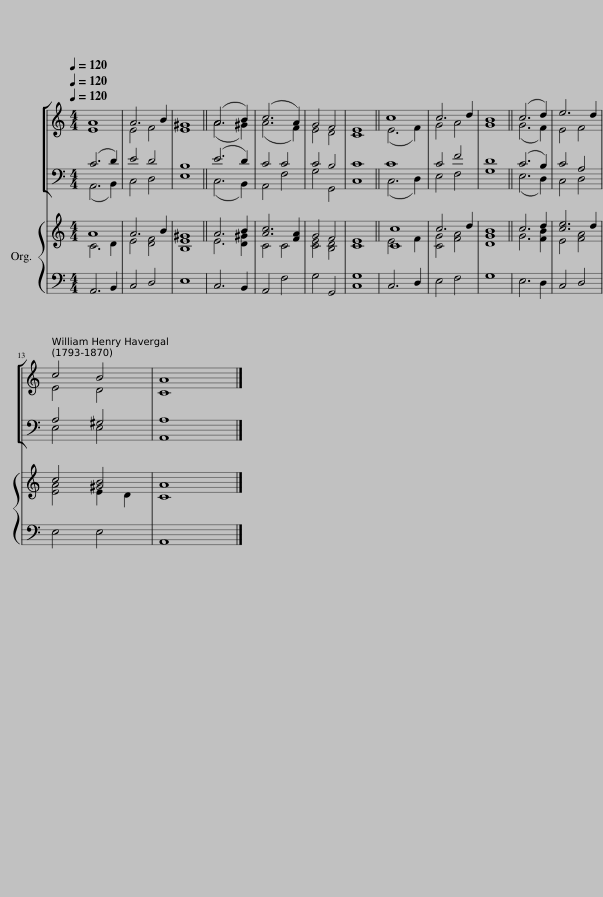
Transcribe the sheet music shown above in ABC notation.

X:1
%%score [ ( 1 2 ) ( 3 4 ) ] { ( 5 6 ) | 7 }
L:1/8
Q:1/4=120
M:4/4
I:linebreak $
K:C
V:1 treble
V:2 treble
V:3 bass
V:4 bass
V:5 treble
V:6 treble
V:7 bass
V:1
 A8 | A6 B2 | ^G8 || (A6 B2) | (c6 A2) | %5
 G4 F4 | E8 || c8 | c6 d2 | B8 || %10
 (c6 d2) | e6 d2 |$ c4 B4 | A8 |] %14
V:2
 E8 | E4 F4 | E8 || (A6 ^G2) | (A6 F2) | %5
 E4 D4 | C8 || (E6 F2) | G4 A4 | G8 || %10
 (G6 F2) | E4 F4 |$ E4 D4 | C8 |] %14
V:3
 (C6 D2) | E4 D4 | B,8 || (E6 D2) | C4 C4 | %5
 C4 B,4 | C8 || C8 | C4 F4 | D8 || %10
 (C6 B,2) | C4 A,4 |$ A,4 ^G,4 | A,8 |] %14
V:4
 (A,,6 B,,2) | C,4 D,4 | E,8 || (C,6 B,,2) | A,,4 F,4 | %5
 G,4 G,,4 | C,8 || (C,6 D,2) | E,4 F,4 | G,8 || %10
 (E,6 D,2) | C,4 D,4 |$ E,4 E,4 | A,,8 |] %14
V:5
 A8 | A6 B2 | ^G8 || A6 B2 | [Ac]6 [FA]2 | %5
 G4 F4 | E8 || [Cc]8 | c6 d2 | B8 || %10
 c6 d2 | [ce]6 d2 |$ c4 [^GB]4 | A8 |] %14
V:6
 C6 D2 | E4 [DF]4 | [B,E]8 || E6 [D^G]2 | C4 C4 | %5
 [CE]4 [B,D]4 | C8 || E6 F2 | [CG]4 [FA]4 | [DG]8 || %10
 G6 [FB]2 | E4 [FA]4 |$ [EA]4 E2 D2 | C8 |] %14
V:7
 A,,6 B,,2 | C,4 D,4 | E,8 || C,6 B,,2 | A,,4 F,4 | %5
 G,4 G,,4 | [C,G,]8 || C,6 D,2 | E,4 F,4 | G,8 || %10
 E,6 D,2 | C,4 D,4 |$ E,4 E,4 | A,,8 |] %14
